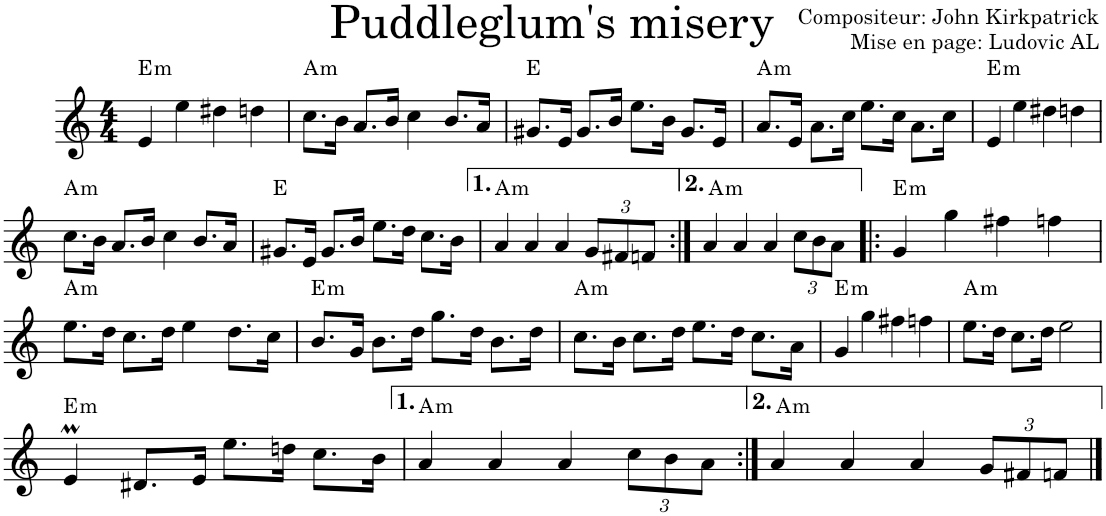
**kern	**harte
*part1	*part1
*staff1	*
*I"Violon	*
*I'Vln.	*
*clefG2	*
*k[]	*
*M4/4	*
=1	=1
!	!LO:H:kt=m
4e/	E:min
4ee\	.
4dd#X\	.
4ddn\	.
=2	=2
!	!LO:H:kt=m
8.cc\L	A:min
16b\Jk	.
8.a/L	.
16b/Jk	.
4cc\	.
8.b/L	.
16a/Jk	.
=3	=3
8.g#X/L	E:maj
16e/Jk	.
8.g#/L	.
16b/Jk	.
8.ee\L	.
16b\Jk	.
8.g#/L	.
16e/Jk	.
=4	=4
!	!LO:H:kt=m
8.a/L	A:min
16e/Jk	.
8.a\L	.
16cc\Jk	.
8.ee\L	.
16cc\Jk	.
8.a\L	.
16cc\Jk	.
=5	=5
!	!LO:H:kt=m
4e/	E:min
4ee\	.
4dd#X\	.
4ddn\	.
!!LO:LB:g=z
=6	=6
!	!LO:H:kt=m
8.cc\L	A:min
16b\Jk	.
8.a/L	.
16b/Jk	.
4cc\	.
8.b/L	.
16a/Jk	.
=7	=7
8.g#X/L	E:maj
16e/Jk	.
8.g#/L	.
16b/Jk	.
8.ee\L	.
16dd\Jk	.
8.cc\L	.
16b\Jk	.
=8	=8
!	!LO:H:kt=m
4a/	A:min
4a/	.
4a/	.
*Xbrackettup	*
12g/L	.
12f#X/	.
12fn/J	.
=9:|!	=9:|!
!	!LO:H:kt=m
4a/	A:min
4a/	.
4a/	.
12cc\L	.
12b\	.
12a\J	.
=10!|:	=10!|:
!	!LO:H:kt=m
4g/	E:min
4gg\	.
4ff#X\	.
4ffn\	.
!!LO:LB:g=z
=11	=11
!	!LO:H:kt=m
8.ee\L	A:min
16dd\Jk	.
8.cc\L	.
16dd\Jk	.
4ee\	.
8.dd\L	.
16cc\Jk	.
=12	=12
!	!LO:H:kt=m
8.b/L	E:min
16g/Jk	.
8.b\L	.
16dd\Jk	.
8.gg\L	.
16dd\Jk	.
8.b\L	.
16dd\Jk	.
=13	=13
!	!LO:H:kt=m
8.cc\L	A:min
16b\Jk	.
8.cc\L	.
16dd\Jk	.
8.ee\L	.
16dd\Jk	.
8.cc\L	.
16a\Jk	.
=14	=14
!	!LO:H:kt=m
4g/	E:min
4gg\	.
4ff#X\	.
4ffn\	.
=15	=15
!	!LO:H:kt=m
8.ee\L	A:min
16dd\Jk	.
8.cc\L	.
16dd\Jk	.
2ee\	.
!!LO:LB:g=z
=16	=16
!	!LO:H:kt=m
4em/	E:min
8.d#X/L	.
16e/Jk	.
8.ee\L	.
16ddn\Jk	.
8.cc\L	.
16b\Jk	.
=17	=17
!	!LO:H:kt=m
4a/	A:min
4a/	.
4a/	.
12cc\L	.
12b\	.
12a\J	.
=18:|!	=18:|!
!	!LO:H:kt=m
4a/	A:min
4a/	.
4a/	.
12g/L	.
12f#X/	.
12fn/J	.
==	==
*-	*-
